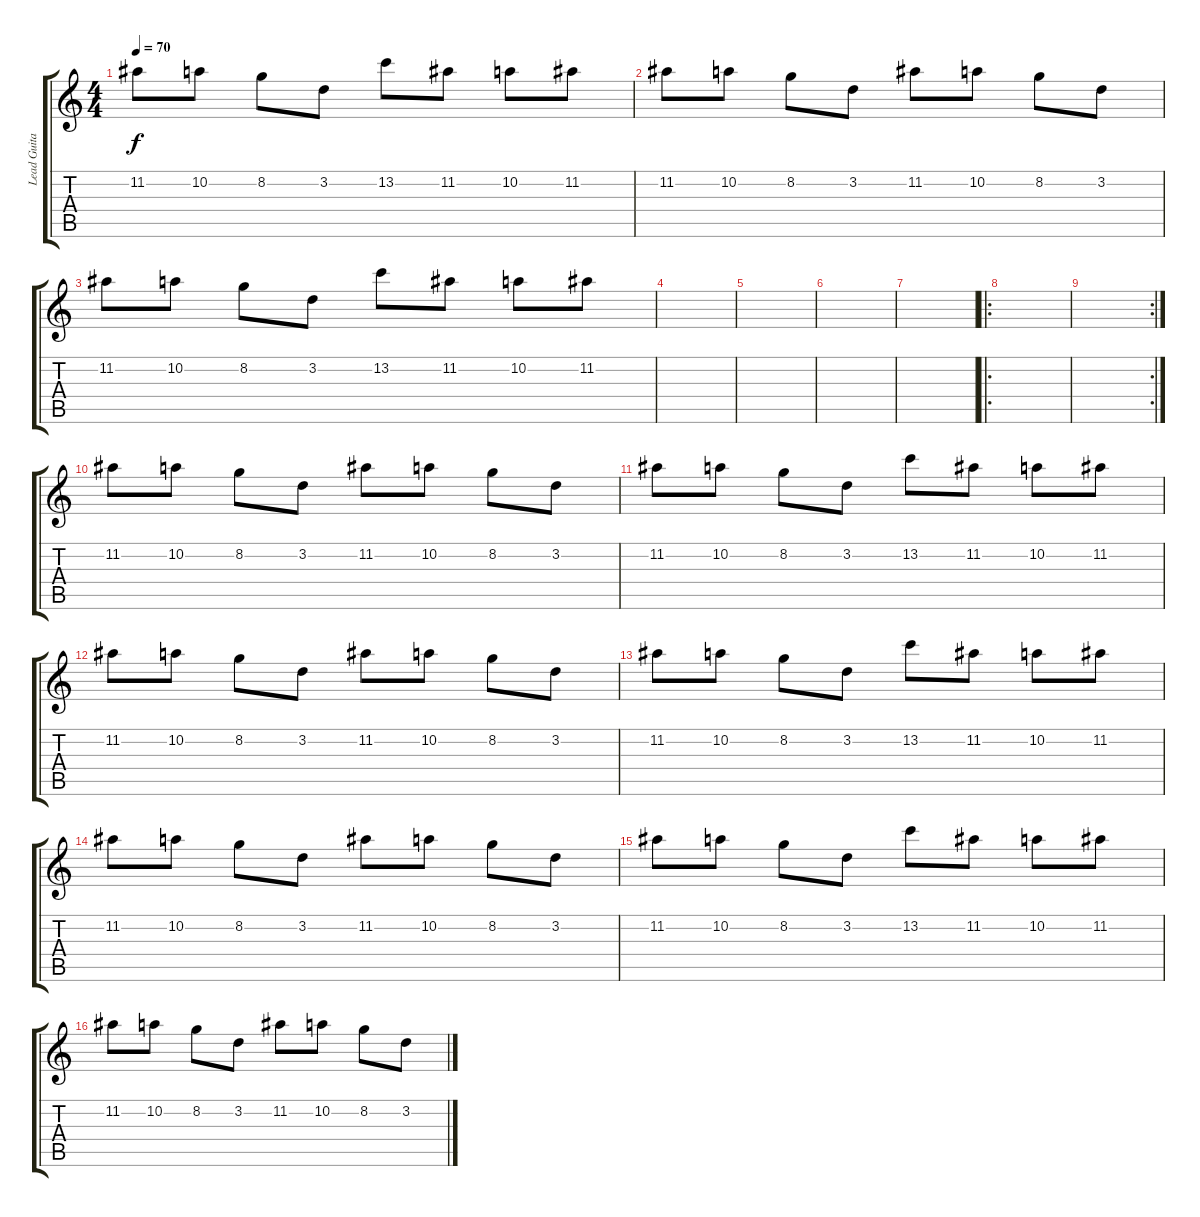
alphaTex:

\track ("Lead Guitar 2" "Lead Guita") {instrument distortionguitar}
\staff {score tabs}
\tuning (E4 B3 G3 D3 A2 E2) {hide}
\ts (4 4)
\tempo 70
\clef g2
\ks c
11.2.8{dy f} 10.2.8 8.2.8 3.2.8 13.2.8 11.2.8 10.2.8 11.2.8 |
11.2.8 10.2.8 8.2.8 3.2.8 11.2.8 10.2.8 8.2.8 3.2.8 |
11.2.8 10.2.8 8.2.8 3.2.8 13.2.8 11.2.8 10.2.8 11.2.8 |
|
|
|
|
\ro
|
\rc 2
|
11.2.8 10.2.8 8.2.8 3.2.8 11.2.8 10.2.8 8.2.8 3.2.8 |
11.2.8 10.2.8 8.2.8 3.2.8 13.2.8 11.2.8 10.2.8 11.2.8 |
11.2.8 10.2.8 8.2.8 3.2.8 11.2.8 10.2.8 8.2.8 3.2.8 |
11.2.8 10.2.8 8.2.8 3.2.8 13.2.8 11.2.8 10.2.8 11.2.8 |
11.2.8 10.2.8 8.2.8 3.2.8 11.2.8 10.2.8 8.2.8 3.2.8 |
11.2.8 10.2.8 8.2.8 3.2.8 13.2.8 11.2.8 10.2.8 11.2.8 |
11.2.8 10.2.8 8.2.8 3.2.8 11.2.8 10.2.8 8.2.8 3.2.8
